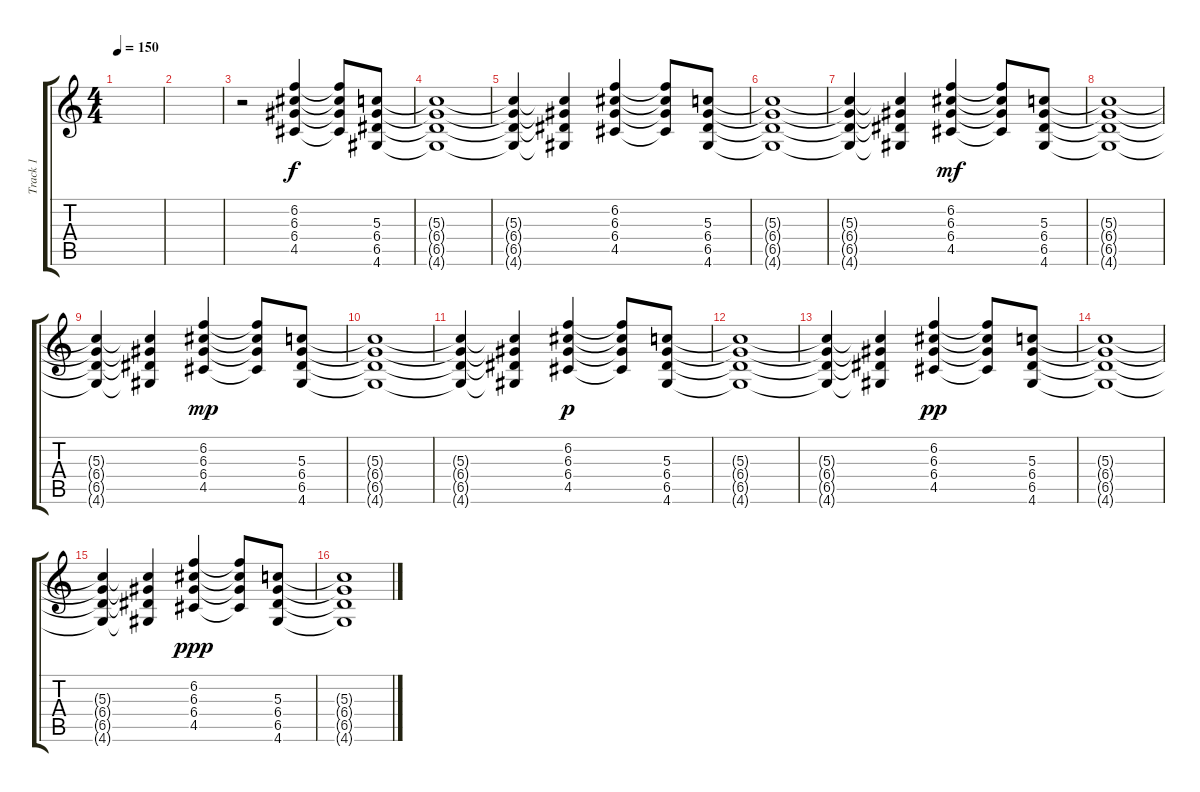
\track ("Track 1" "Track 1") {instrument acousticguitarsteel}
\staff {score tabs}
\tuning (E4 B3 G3 D3 A2 E2) {hide}
\ts (4 4)
\tempo 150
\clef g2
\ks c
|
|
r.2 (6.2 6.3 6.4 4.5).4 (6.2{t} 6.3{t} 6.4{t} 4.5{t}).8 (5.3 6.4 6.5 4.6).8 |
(5.3{t} 6.4{t} 6.5{t} 4.6{t}).1 |
(5.3{t} 6.4{t} 6.5{t} 4.6{t}).4 (5.3{t} 6.4{t} 6.5{t} 4.6{t}).4 (6.2 6.3 6.4 4.5).4 (6.2{t} 6.3{t} 6.4{t} 4.5{t}).8 (5.3 6.4 6.5 4.6).8 |
(5.3{t} 6.4{t} 6.5{t} 4.6{t}).1 |
(5.3{t} 6.4{t} 6.5{t} 4.6{t}).4 (5.3{t} 6.4{t} 6.5{t} 4.6{t}).4 (6.2 6.3 6.4 4.5).4{dy mf} (6.2{t} 6.3{t} 6.4{t} 4.5{t}).8 (5.3 6.4 6.5 4.6).8 |
(5.3{t} 6.4{t} 6.5{t} 4.6{t}).1 |
(5.3{t} 6.4{t} 6.5{t} 4.6{t}).4 (5.3{t} 6.4{t} 6.5{t} 4.6{t}).4 (6.2 6.3 6.4 4.5).4{dy mp} (6.2{t} 6.3{t} 6.4{t} 4.5{t}).8 (5.3 6.4 6.5 4.6).8 |
(5.3{t} 6.4{t} 6.5{t} 4.6{t}).1 |
(5.3{t} 6.4{t} 6.5{t} 4.6{t}).4 (5.3{t} 6.4{t} 6.5{t} 4.6{t}).4 (6.2 6.3 6.4 4.5).4{dy p} (6.2{t} 6.3{t} 6.4{t} 4.5{t}).8 (5.3 6.4 6.5 4.6).8 |
(5.3{t} 6.4{t} 6.5{t} 4.6{t}).1 |
(5.3{t} 6.4{t} 6.5{t} 4.6{t}).4 (5.3{t} 6.4{t} 6.5{t} 4.6{t}).4 (6.2 6.3 6.4 4.5).4{dy pp} (6.2{t} 6.3{t} 6.4{t} 4.5{t}).8 (5.3 6.4 6.5 4.6).8 |
(5.3{t} 6.4{t} 6.5{t} 4.6{t}).1 |
(5.3{t} 6.4{t} 6.5{t} 4.6{t}).4 (5.3{t} 6.4{t} 6.5{t} 4.6{t}).4 (6.2 6.3 6.4 4.5).4{dy ppp} (6.2{t} 6.3{t} 6.4{t} 4.5{t}).8 (5.3 6.4 6.5 4.6).8 |
(5.3{t} 6.4{t} 6.5{t} 4.6{t}).1
